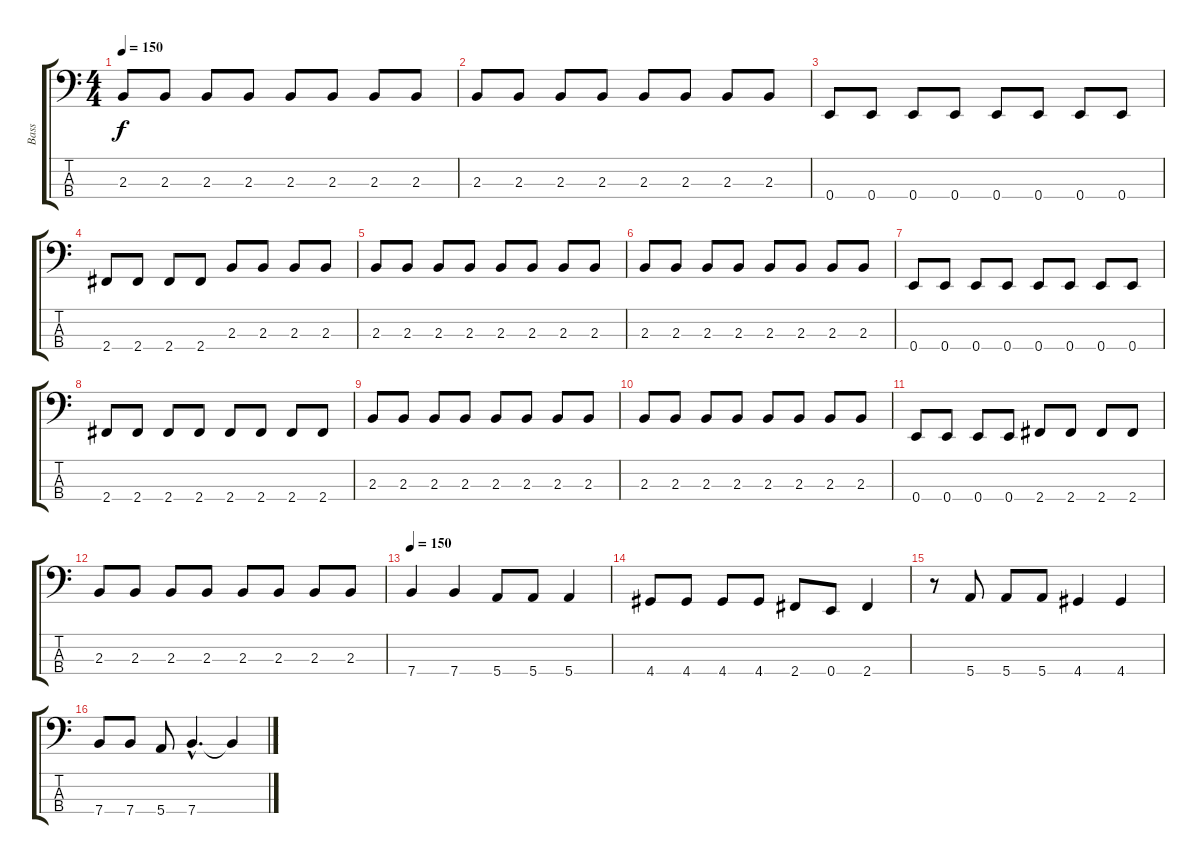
\track ("Bass" "Bass") {instrument electricbassfinger}
\staff {score tabs}
\tuning (G2 D2 A1 E1) {hide}
\ts (4 4)
\tempo 150
\clef f4
\ks c
2.3.8{dy f} 2.3.8 2.3.8 2.3.8 2.3.8 2.3.8 2.3.8 2.3.8 |
2.3.8 2.3.8 2.3.8 2.3.8 2.3.8 2.3.8 2.3.8 2.3.8 |
0.4.8 0.4.8 0.4.8 0.4.8 0.4.8 0.4.8 0.4.8 0.4.8 |
2.4.8 2.4.8 2.4.8 2.4.8 2.3.8 2.3.8 2.3.8 2.3.8 |
2.3.8 2.3.8 2.3.8 2.3.8 2.3.8 2.3.8 2.3.8 2.3.8 |
2.3.8 2.3.8 2.3.8 2.3.8 2.3.8 2.3.8 2.3.8 2.3.8 |
0.4.8 0.4.8 0.4.8 0.4.8 0.4.8 0.4.8 0.4.8 0.4.8 |
2.4.8 2.4.8 2.4.8 2.4.8 2.4.8 2.4.8 2.4.8 2.4.8 |
2.3.8 2.3.8 2.3.8 2.3.8 2.3.8 2.3.8 2.3.8 2.3.8 |
2.3.8 2.3.8 2.3.8 2.3.8 2.3.8 2.3.8 2.3.8 2.3.8 |
0.4.8 0.4.8 0.4.8 0.4.8 2.4.8 2.4.8 2.4.8 2.4.8 |
2.3.8 2.3.8 2.3.8 2.3.8 2.3.8 2.3.8 2.3.8 2.3.8 |
\tempo 150
7.4.4 7.4.4 5.4.8 5.4.8 5.4.4 |
4.4.8 4.4.8 4.4.8 4.4.8 2.4.8 0.4.8 2.4.4 |
r.8 5.4.8 5.4.8 5.4.8 4.4.4 4.4.4 |
7.4.8 7.4.8 5.4.8 7.4{hac}.4{d} 7.4{t}.4
